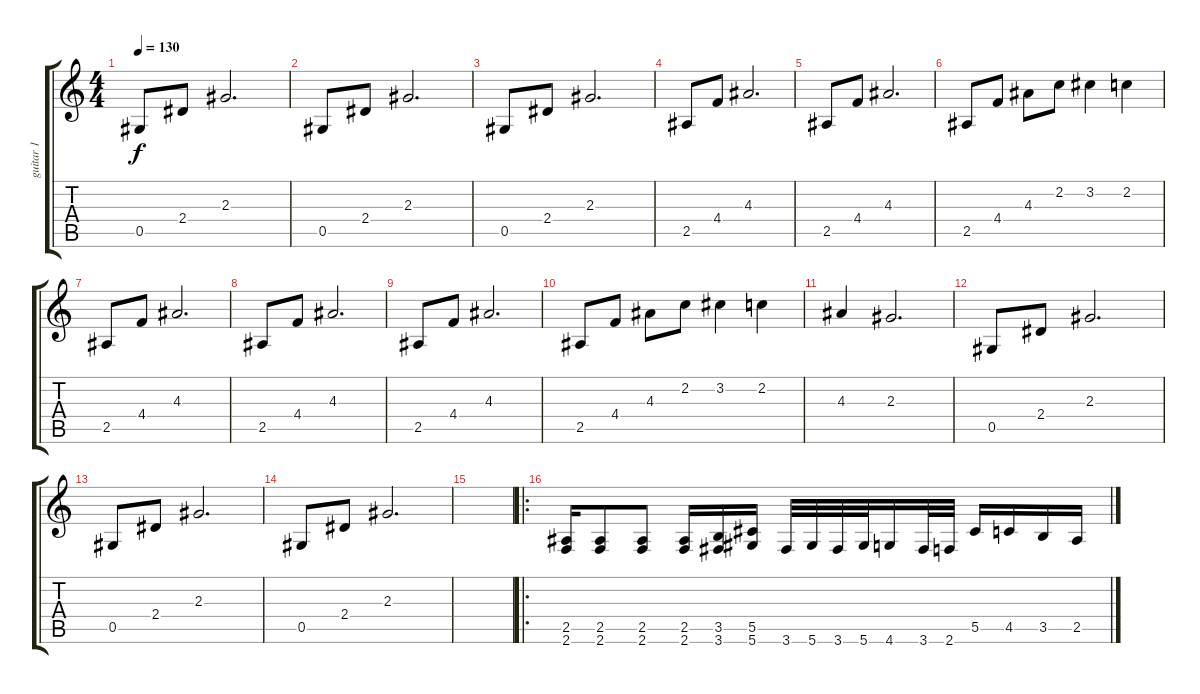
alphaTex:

\track ("guitar 1" "guitar 1") {instrument electricguitarjazz}
\staff {score tabs}
\tuning (Eb4 Bb3 Gb3 Db3 Ab2 Eb2) {hide}
\ts (4 4)
\tempo 130
\clef g2
\ks c
0.5.8{dy f} 2.4.8 2.3.2{d} |
0.5.8 2.4.8 2.3.2{d} |
0.5.8 2.4.8 2.3.2{d} |
2.5.8 4.4.8 4.3.2{d} |
2.5.8 4.4.8 4.3.2{d} |
2.5.8 4.4.8 4.3.8 2.2.8 3.2.4 2.2.4 |
2.5.8 4.4.8 4.3.2{d} |
2.5.8 4.4.8 4.3.2{d} |
2.5.8 4.4.8 4.3.2{d} |
2.5.8 4.4.8 4.3.8 2.2.8 3.2.4 2.2.4 |
4.3.4 2.3.2{d} |
0.5.8 2.4.8 2.3.2{d} |
0.5.8 2.4.8 2.3.2{d} |
0.5.8 2.4.8 2.3.2{d} |
|
\ro
(2.5 2.6).16{volume 14 instrument overdrivenguitar} (2.5 2.6).8 (2.5 2.6).8 (2.5 2.6).16 (3.5 3.6).16 (5.5 5.6).16 3.6.32 5.6.32 3.6.32 5.6.32 4.6.16 3.6.32 2.6.32 5.5.16 4.5.16 3.5.16 2.5.16
